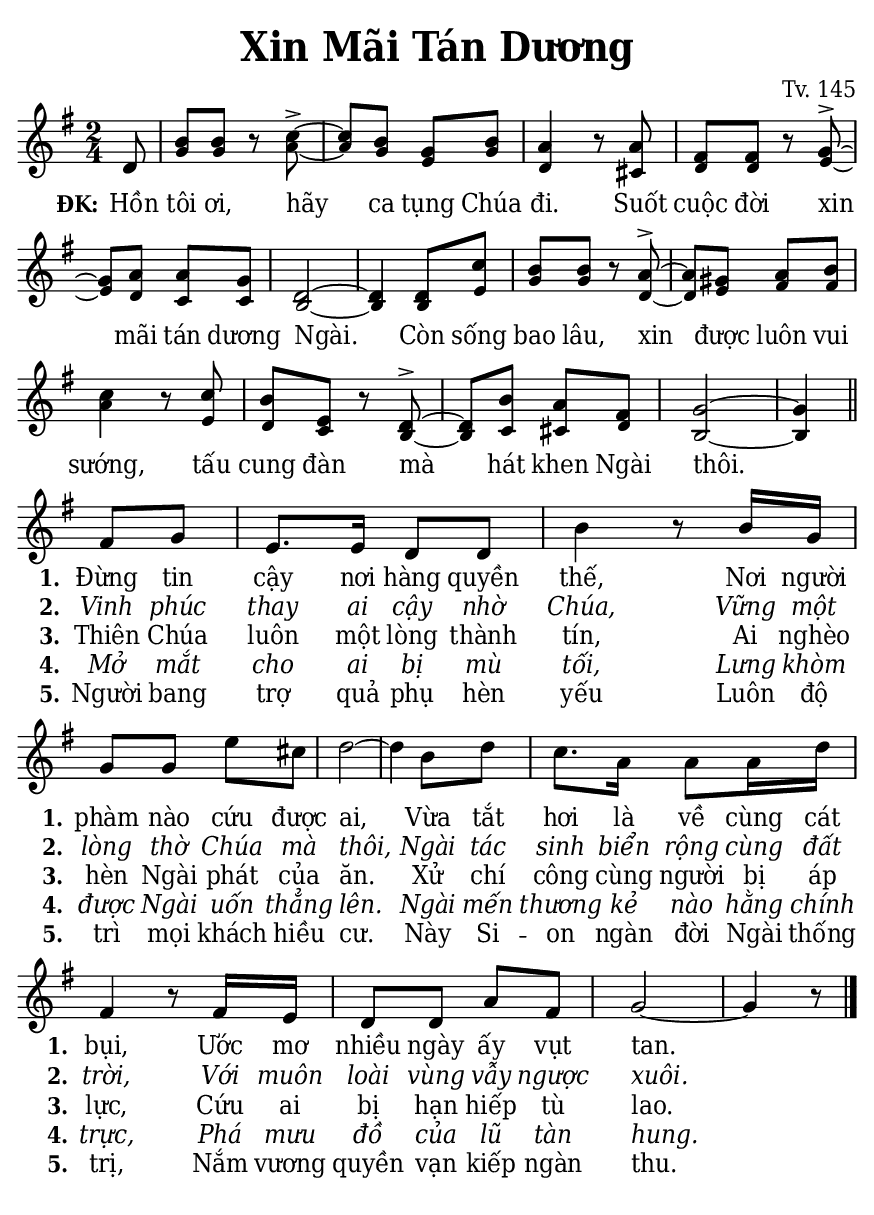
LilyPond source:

% Cài đặt chung\
\version "2.22.1"
\include "english.ly"

\header {
  title = \markup { \fontsize #1 "Xin Mãi Tán Dương" }
  composer = "Tv. 145"
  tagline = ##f
}

% mã nguồn cho những chức năng chưa hỗ trợ trong phiên bản lilypond hiện tại
% cung cấp bởi cộng đồng lilypond khi gửi email đến lilypond-user@gnu.org
% Đổi kích thước nốt cho bè phụ
notBePhu =
#(define-music-function (font-size music) (number? ly:music?)
   (for-some-music
     (lambda (m)
       (if (music-is-of-type? m 'rhythmic-event)
           (begin
             (set! (ly:music-property m 'tweaks)
                   (cons `(font-size . ,font-size)
                         (ly:music-property m 'tweaks)))
             #t)
           #f))
     music)
   music)

% in số phiên khúc trên mỗi dòng
#(define (add-grob-definition grob-name grob-entry)
     (set! all-grob-descriptions
           (cons ((@@ (lily) completize-grob-entry)
                  (cons grob-name grob-entry))
                 all-grob-descriptions)))

#(add-grob-definition
    'StanzaNumberSpanner
    `((direction . ,LEFT)
      (font-series . bold)
      (padding . 1.0)
      (side-axis . ,X)
      (stencil . ,ly:text-interface::print)
      (X-offset . ,ly:side-position-interface::x-aligned-side)
      (Y-extent . ,grob::always-Y-extent-from-stencil)
      (meta . ((class . Spanner)
               (interfaces . (font-interface
                              side-position-interface
                              stanza-number-interface
                              text-interface))))))

\layout {
    \context {
      \Global
      \grobdescriptions #all-grob-descriptions
    }
    \context {
      \Score
      \remove Stanza_number_align_engraver
      \consists
        #(lambda (context)
           (let ((texts '())
                 (syllables '()))
             (make-engraver
              (acknowledgers
               ((stanza-number-interface engraver grob source-engraver)
                  (set! texts (cons grob texts)))
               ((lyric-syllable-interface engraver grob source-engraver)
                  (set! syllables (cons grob syllables))))
              ((stop-translation-timestep engraver)
                 (for-each
                  (lambda (text)
                    (for-each
                     (lambda (syllable)
                       (ly:pointer-group-interface::add-grob
                        text
                        'side-support-elements
                        syllable))
                     syllables))
                  texts)
                 (set! syllables '())))))
    }
    \context {
      \Lyrics
      \remove Stanza_number_engraver
      \consists
        #(lambda (context)
           (let ((text #f)
                 (last-stanza #f))
             (make-engraver
              ((process-music engraver)
                 (let ((stanza (ly:context-property context 'stanza #f)))
                   (if (and stanza (not (equal? stanza last-stanza)))
                       (let ((column (ly:context-property context
'currentCommandColumn)))
                         (set! last-stanza stanza)
                         (if text
                             (ly:spanner-set-bound! text RIGHT column))
                         (set! text (ly:engraver-make-grob engraver
'StanzaNumberSpanner '()))
                         (ly:grob-set-property! text 'text stanza)
                         (ly:spanner-set-bound! text LEFT column)))))
              ((finalize engraver)
                 (if text
                     (let ((column (ly:context-property context
'currentCommandColumn)))
                       (ly:spanner-set-bound! text RIGHT column)))))))
      \override StanzaNumberSpanner.horizon-padding = 10000
    }
}

stanzaReminderOff =
  \temporary \override StanzaNumberSpanner.after-line-breaking =
     #(lambda (grob)
        ;; Can be replaced with (not (first-broken-spanner? grob)) in 2.23.
        (if (let ((siblings (ly:spanner-broken-into (ly:grob-original grob))))
              (and (pair? siblings)
                   (not (eq? grob (car siblings)))))
            (ly:grob-suicide! grob)))

stanzaReminderOn = \undo \stanzaReminderOff
% kết thúc mã nguồn

% Nhạc phiên khúc
nhacPhienKhucSop = \relative c' {
  \partial 8 d8 |
  b' b r c ^> ~ |
  c b g b |
  a4 r8 a |
  fs fs r g ^> ~ |
  g a a g |
  d2 ~ |
  d4 d8 c' |
  b b r a ^> ~ |
  a gs a b |
  c4 r8 c |
  b e, r d ^> ~ |
  d b' a fs |
  g2 ~ |
  g4 \bar "||" \break
  
  fs8 g |
  e8. e16 d8 d |
  b'4 r8 b16 g |
  g8 g e' cs |
  d2 ~ |
  d4 b8 d |
  c8. a16 a8 a16 d |
  fs,4 r8 fs16 e |
  d8 d a' fs |
  g2 ~ |
  g4 r8 \bar "|."
}

nhacPhienKhucAlto = \relative c' {
  d8 |
  g g r a ~ |
  a g e g |
  d4 r8 cs |
  d d r e ~ |
  e d c c |
  b2 ~ |
  b4 b8 e |
  g g r d ~ |
  d e fs fs |
  a4 r8 e |
  d c r b ~ |
  b c cs d |
  b2 ~ |
  b4
}

% Lời phiên khúc
loiPhienKhucSop = \lyrics {
  \stanzaReminderOff
  \set stanza = "ĐK:"
  Hồn tôi ơi, hãy ca tụng Chúa đi.
  Suốt cuộc đời xin mãi tán dương Ngài.
  Còn sống bao lâu, xin được luôn vui sướng,
  tấu cung đàn mà hát khen Ngài thôi.
  \stanzaReminderOn
  <<
    {
      \set stanza = "1."
      Đừng tin cậy nơi hàng quyền thế,
      Nơi người phàm nào cứu được ai,
      Vừa tắt hơi là về cùng cát bụi,
      Ước mơ nhiều ngày ấy vụt tan.
    }
    \new Lyrics {
	    \set associatedVoice = "beSop"
	    \set stanza = "2."
      \override Lyrics.LyricText.font-shape = #'italic
	    Vinh phúc thay ai cậy nhờ Chúa,
	    Vững một lòng thờ Chúa mà thôi,
	    Ngài tác sinh biển rộng cùng đất trời,
	    Với muôn loài vùng vẫy ngược xuôi.
    }
    \new Lyrics {
	    \set associatedVoice = "beSop"
	    \set stanza = "3."
	    Thiên Chúa luôn một lòng thành tín,
	    Ai nghèo hèn Ngài phát của ăn.
	    Xử chí công cùng người bị áp lực,
	    Cứu ai bị hạn hiếp tù lao.
    }
    \new Lyrics {
	    \set associatedVoice = "beSop"
	    \set stanza = "4."
      \override Lyrics.LyricText.font-shape = #'italic
	    Mở mắt cho ai bị mù tối,
	    Lưng khòm được Ngài uốn thẳng lên.
	    Ngài mến thương kẻ nào hằng chính trực,
	    Phá mưu đồ của lũ tàn hung.
    }
    \new Lyrics {
	    \set associatedVoice = "beSop"
	    \set stanza = "5."
	    Người bang trợ quả phụ hèn yếu
	    Luôn độ trì mọi khách hiều cư.
	    Này Si -- on ngàn đời Ngài thống trị,
	    Nắm vương quyền vạn kiếp ngàn thu.
    }
  >>
}

% Dàn trang
\paper {
  #(set-paper-size "a5")
  top-margin = 3\mm
  bottom-margin = 3\mm
  left-margin = 3\mm
  right-margin = 3\mm
  indent = #0
  #(define fonts
	 (make-pango-font-tree "Deja Vu Serif Condensed"
	 		       "Deja Vu Serif Condensed"
			       "Deja Vu Serif Condensed"
			       (/ 20 20)))
  print-page-number = ##f
  page-count = 1
  system-system-spacing = #'((basic-distance . 0.1) (padding . 1.5))
}

TongNhip = {
  \key g \major \time 2/4
  \set Timing.beamExceptions = #'()
  \set Timing.baseMoment = #(ly:make-moment 1/4)
}

\score {
  \new ChoirStaff <<
    \new Staff \with {
        \consists "Merge_rests_engraver"
        printPartCombineTexts = ##f
      }
      <<
      \new Voice \TongNhip \partCombine 
        \nhacPhienKhucSop
        \notBePhu -1 { \nhacPhienKhucAlto }
      \new NullVoice = beSop \nhacPhienKhucSop
      \new Lyrics \lyricsto beSop \loiPhienKhucSop
      >>
  >>
  \layout {
    \override Lyrics.LyricSpace.minimum-distance = #0.6
    \override Score.BarNumber.break-visibility = ##(#f #f #f)
    \override Score.SpacingSpanner.uniform-stretching = ##t
  } 
}
